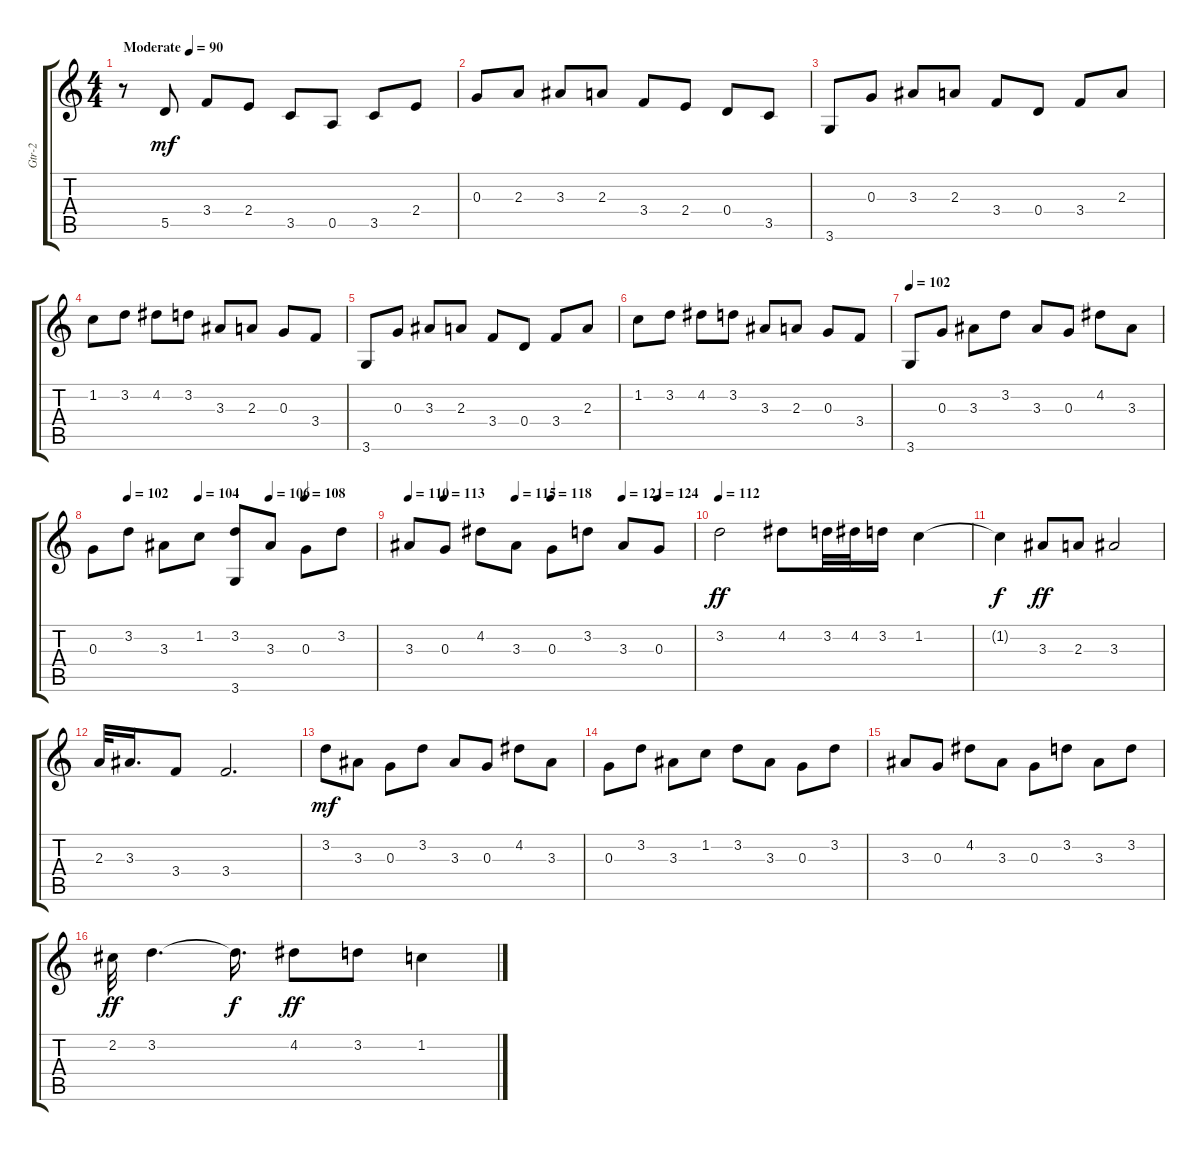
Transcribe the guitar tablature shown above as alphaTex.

\track ("Gtr-2" "Gtr-2") {instrument acousticguitarsteel}
\staff {score tabs}
\tuning (E4 B3 G3 D3 A2 E2) {hide}
\ts (4 4)
\tempo (90 "Moderate")
\clef g2
\ks c
r.8{dy mf instrument acousticguitarsteel} 5.5.8 3.4.8 2.4.8 3.5.8 0.5.8 3.5.8 2.4.8 |
0.3.8 2.3.8 3.3.8 2.3.8 3.4.8 2.4.8 0.4.8 3.5.8 |
3.6.8 0.3.8 3.3.8 2.3.8 3.4.8 0.4.8 3.4.8 2.3.8 |
1.2.8 3.2.8 4.2.8 3.2.8 3.3.8 2.3.8 0.3.8 3.4.8 |
3.6.8 0.3.8 3.3.8 2.3.8 3.4.8 0.4.8 3.4.8 2.3.8 |
1.2.8 3.2.8 4.2.8 3.2.8 3.3.8 2.3.8 0.3.8 3.4.8 |
\tempo 102
3.6.8 0.3.8 3.3.8 3.2.8 3.3.8 0.3.8 4.2.8 3.3.8 |
\tempo (102 0.125)
\tempo (104 0.375)
\tempo (106 0.625)
\tempo (108 0.75)
0.3.8 3.2.8 3.3.8 1.2.8 (3.2 3.6).8 3.3.8 0.3.8 3.2.8 |
\tempo 110
\tempo (113 0.125)
\tempo (115 0.375)
\tempo (118 0.5)
\tempo (121 0.75)
\tempo (124 0.875)
3.3.8 0.3.8 4.2.8 3.3.8 0.3.8 3.2.8 3.3.8 0.3.8 |
\tempo 112
3.2.2{dy ff} 4.2.8 3.2.32 4.2.32 3.2.16 1.2.4 |
1.2{t}.4{dy f} 3.3.8{dy ff} 2.3.8 3.3.2 |
2.3.32 3.3.16{d} 3.4.8 3.4.2{d} |
3.2.8{dy mf} 3.3.8 0.3.8 3.2.8 3.3.8 0.3.8 4.2.8 3.3.8 |
0.3.8 3.2.8 3.3.8 1.2.8 3.2.8 3.3.8 0.3.8 3.2.8 |
3.3.8 0.3.8 4.2.8 3.3.8 0.3.8 3.2.8 3.3.8 3.2.8 |
2.2.32{dy ff} 3.2.4{d} 3.2{t}.16{d dy f} 4.2.8{dy ff} 3.2.8 1.2.4
